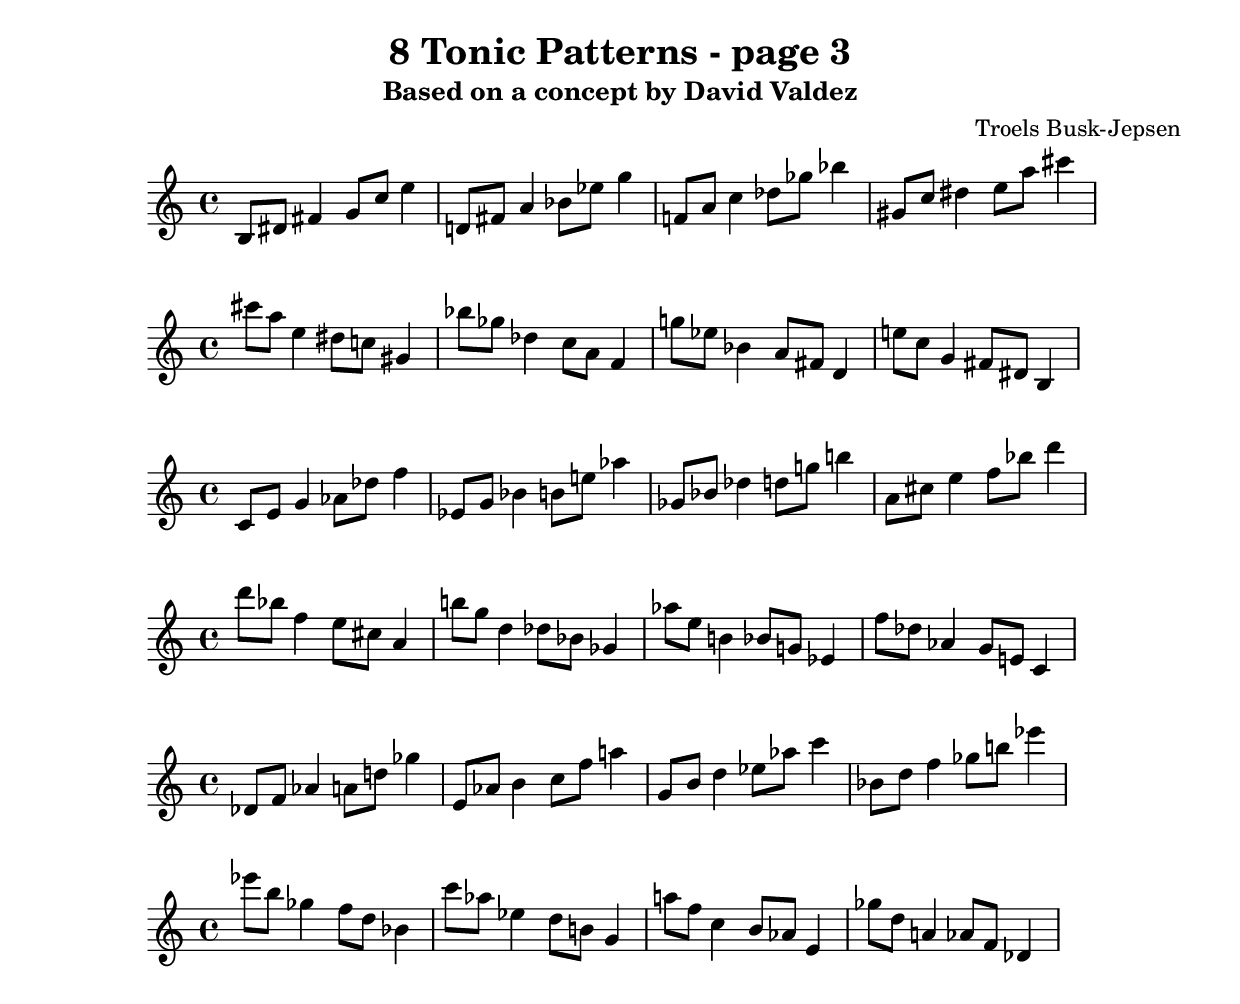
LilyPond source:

% template.erb
\header {
  \version "2.24.2"
  title = "8 Tonic Patterns - page 3"

  subtitle = "Based on a concept by David Valdez"
  composer = "Troels Busk-Jepsen"
}

#(define (naturalize-pitch p)
   (let ((o (ly:pitch-octave p))
         (a (* 4 (ly:pitch-alteration p)))
         ;; alteration, a, in quarter tone steps,
         ;; for historical reasons
         (n (ly:pitch-notename p)))
     (cond
      ((and (> a 1) (or (eqv? n 6) (eqv? n 2)))
       (set! a (- a 2))
       (set! n (+ n 1)))
      ((and (< a -1) (or (eqv? n 0) (eqv? n 3)))
       (set! a (+ a 2))
       (set! n (- n 1))))
     (cond
      ((> a 2) (set! a (- a 4)) (set! n (+ n 1)))
      ((< a -2) (set! a (+ a 4)) (set! n (- n 1))))
     (if (< n 0) (begin (set! o (- o 1)) (set! n (+ n 7))))
     (if (> n 6) (begin (set! o (+ o 1)) (set! n (- n 7))))
     (ly:make-pitch o n (/ a 4))))

#(define (naturalize music)
   (let ((es (ly:music-property music 'elements))
         (e (ly:music-property music 'element))
         (p (ly:music-property music 'pitch)))
     (if (pair? es)
         (ly:music-set-property!
          music 'elements
          (map naturalize es)))
     (if (ly:music? e)
         (ly:music-set-property!
          music 'element
          (naturalize e)))
     (if (ly:pitch? p)
         (begin
           (set! p (naturalize-pitch p))
           (ly:music-set-property! music 'pitch p)))
     music))

naturalizeMusic =
#(define-music-function (m)
   (ly:music?)
   (naturalize m))


pattern = \relative { b 8 dis fis 4 g 8 c e 4 }
compoundLine = {
  \transpose c c  { \pattern }
  \transpose c es   { \pattern }
  \transpose c ges  { \pattern }
  \transpose c a    { \pattern }
}

\score {
    \new Staff {
        \include "style_staff.ly"
        \compoundLine \break
    }
}


descending_pattern = \relative { e' 8 c g 4 fis 8 dis b 4 }
compoundLine = {
  \transpose c a'     { \descending_pattern }
  \transpose c ges'   { \descending_pattern }
  \transpose c es'    { \descending_pattern }
  \transpose c c'     { \descending_pattern }
}

\score {
    \new Staff {
        \include "style_staff.ly"
        \compoundLine \break
    }
}


pattern = \transpose b c' \pattern
compoundLine = {
  \transpose c c  { \pattern }
  \transpose c es   { \pattern }
  \transpose c ges  { \pattern }
  \transpose c a    { \pattern }
}

\score {
    \new Staff {
        \include "style_staff.ly"
        \compoundLine \break
    }
}


descending_pattern = \transpose b c' \descending_pattern
compoundLine = {
  \transpose c a'     { \descending_pattern }
  \transpose c ges'   { \descending_pattern }
  \transpose c es'    { \descending_pattern }
  \transpose c c'     { \descending_pattern }
}

\score {
    \new Staff {
        \include "style_staff.ly"
        \compoundLine \break
    }
}


pattern = \transpose c des \pattern
compoundLine = {
  \transpose c c  { \pattern }
  \transpose c es   { \pattern }
  \transpose c ges  { \pattern }
  \transpose c a    { \pattern }
}

\score {
    \new Staff {
        \include "style_staff.ly"
        \compoundLine \break
    }
}


descending_pattern = \transpose c des \descending_pattern
compoundLine = {
  \transpose c a'     { \descending_pattern }
  \transpose c ges'   { \descending_pattern }
  \transpose c es'    { \descending_pattern }
  \transpose c c'     { \descending_pattern }
}

\score {
    \new Staff {
        \include "style_staff.ly"
        \compoundLine \break
    }
}


\layout {
}
\midi{}
